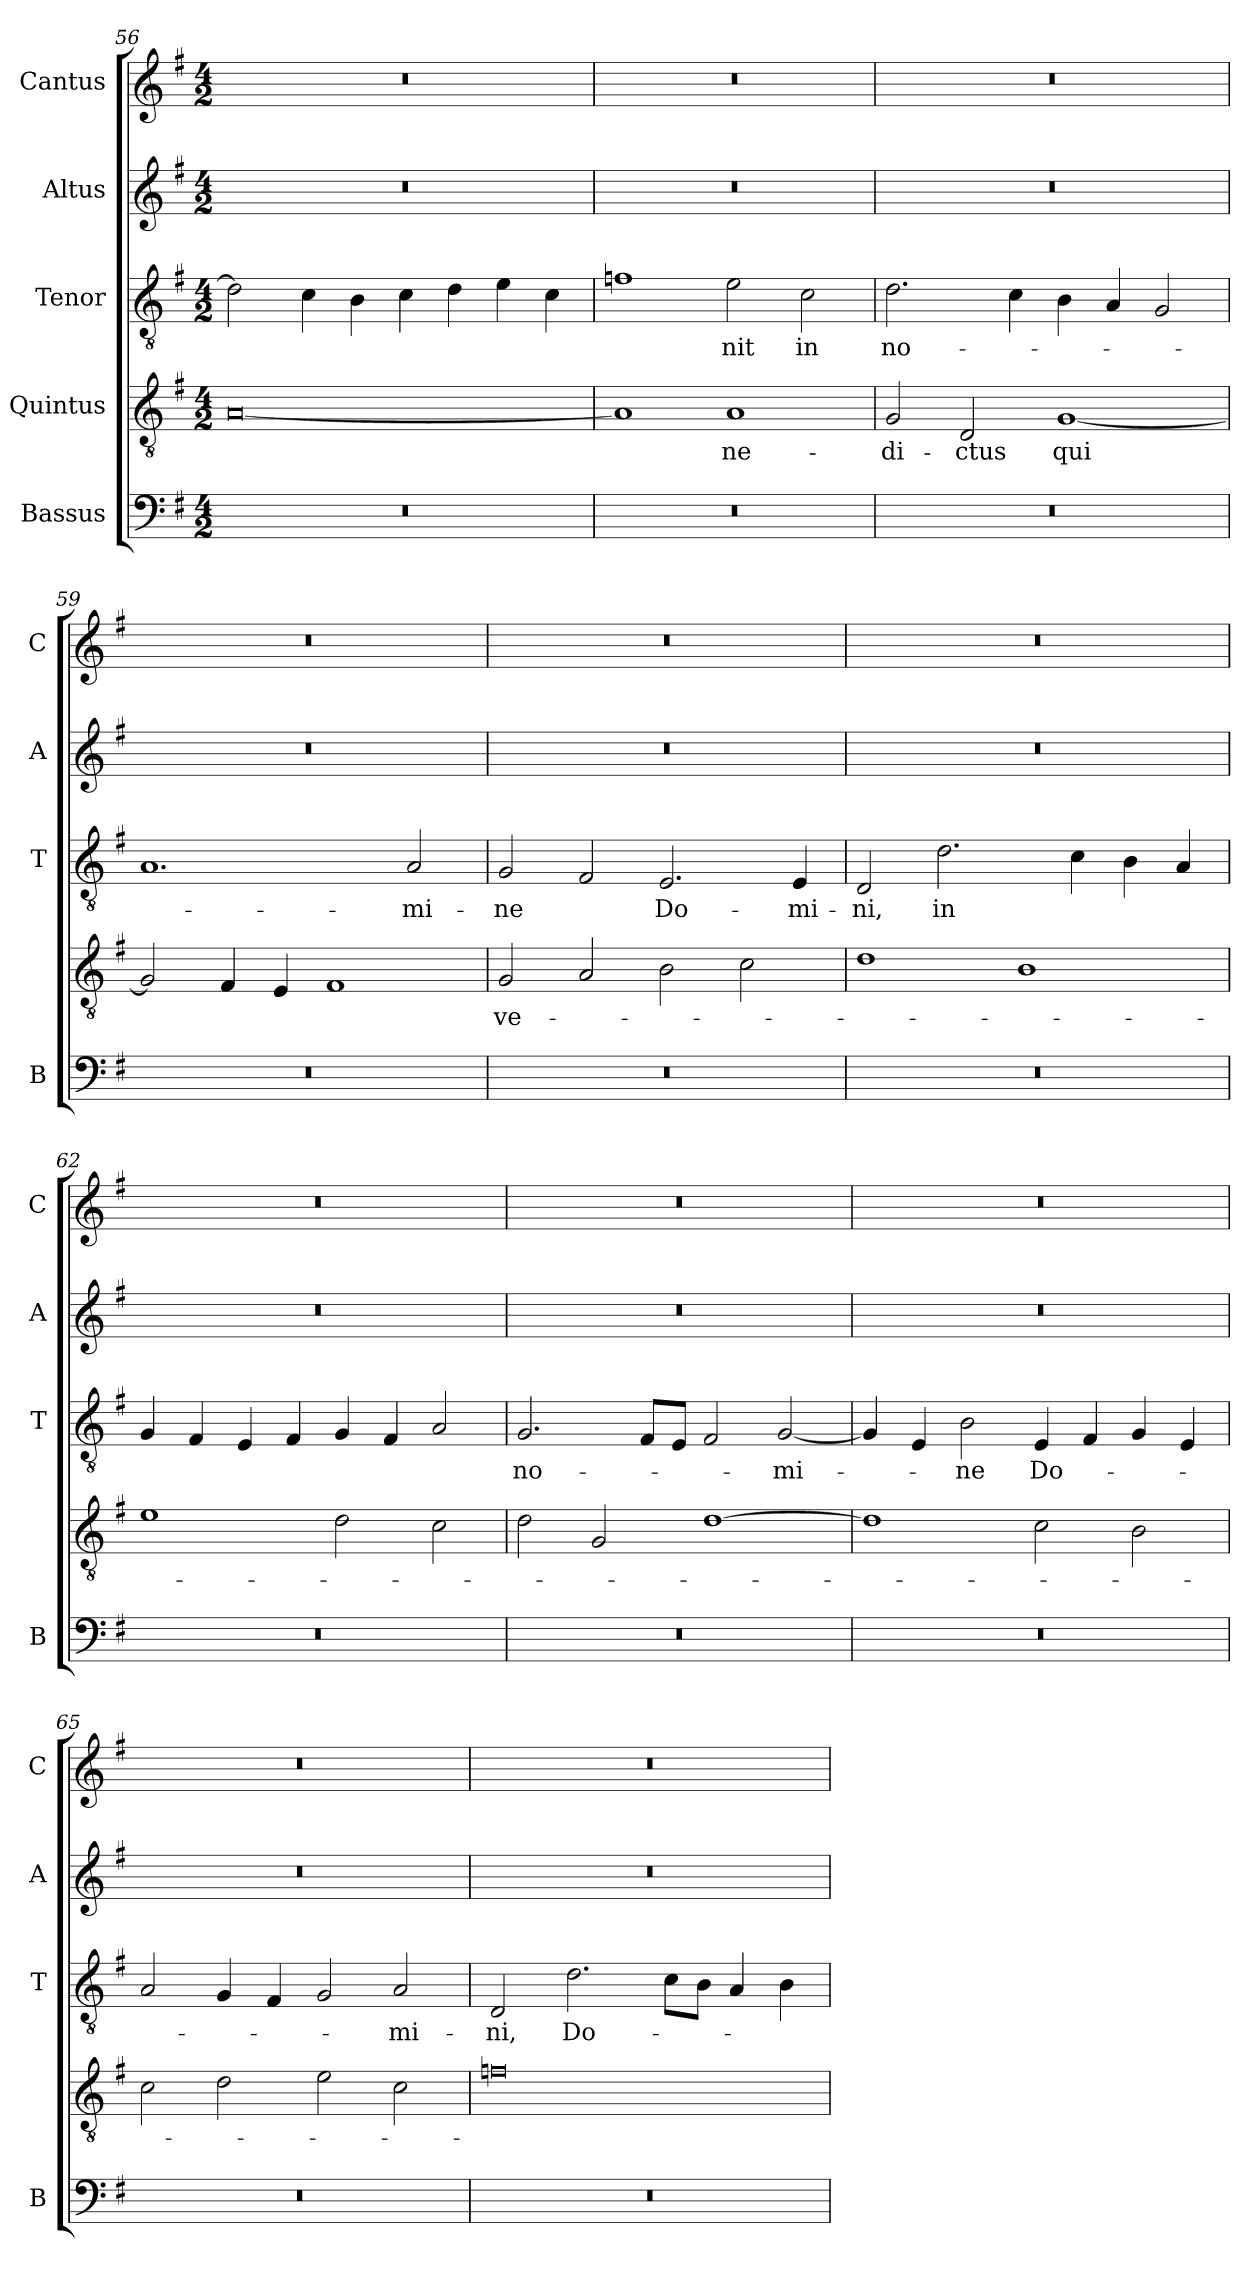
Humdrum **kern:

**kern	**kern	**text	**kern	**text	**kern	**kern
*part5	*part4	*part4	*part3	*part3	*part2	*part1
*staff5	*staff4	*staff4	*staff3	*staff3	*staff2	*staff1
*I"Bassus	*I"Quintus	*	*I"Tenor	*	*I"Altus	*I"Cantus
*I'B	*	*	*I'T	*	*I'A	*I'C
*clefF4	*clefGv2	*	*clefGv2	*	*clefG2	*clefG2
*k[f#]	*k[f#]	*	*k[f#]	*	*k[f#]	*k[f#]
*G:	*G:	*	*G:	*	*G:	*G:
*M4/2	*M4/2	*	*M4/2	*	*M4/2	*M4/2
=56	=56	=56	=56	=56	=56	=56
0r	[0A	.	2d\]	.	0r	0r
.	.	.	4c\	.	.	.
.	.	.	4B\	.	.	.
.	.	.	4c\	.	.	.
.	.	.	4d\	.	.	.
.	.	.	4e\	.	.	.
.	.	.	4c\	.	.	.
!!LO:LB:g=z
=57	=57	=57	=57	=57	=57	=57
0r	1A]	.	1fn	.	0r	0r
!	!	!LO:LY:b	!	!LO:LY:b	!	!
.	1A	-ne-	2e\	-nit	.	.
!	!	!	!	!LO:LY:b	!	!
.	.	.	2c\	in	.	.
=58	=58	=58	=58	=58	=58	=58
!	!	!LO:LY:b	!	!LO:LY:b	!	!
0r	2G/	-di-	2.d\	no-	0r	0r
!	!	!LO:LY:b	!	!	!	!
.	2D/	-ctus	.	.	.	.
.	.	.	4c\	.	.	.
!	!	!LO:LY:b	!	!	!	!
.	[1G	qui	4B\	.	.	.
.	.	.	4A/	.	.	.
.	.	.	2G/	.	.	.
=59	=59	=59	=59	=59	=59	=59
0r	2G/]	.	1.A	.	0r	0r
.	4F#/	.	.	.	.	.
.	4E/	.	.	.	.	.
.	1F#	.	.	.	.	.
!	!	!	!	!LO:LY:b	!	!
.	.	.	2A/	-mi-	.	.
=60	=60	=60	=60	=60	=60	=60
!	!	!LO:LY:b	!	!LO:LY:b	!	!
0r	2G/	ve-	2G/	-ne	0r	0r
.	2A/	.	2F#/	.	.	.
!	!	!	!	!LO:LY:b	!	!
.	2B\	.	2.E/	Do-	.	.
.	2c\	.	.	.	.	.
!	!	!	!	!LO:LY:b	!	!
.	.	.	4E/	-mi-	.	.
=61	=61	=61	=61	=61	=61	=61
!	!	!	!	!LO:LY:b	!	!
0r	1d	.	2D/	-ni,	0r	0r
!	!	!	!	!LO:LY:b	!	!
.	.	.	2.d\	in	.	.
.	1B	.	.	.	.	.
.	.	.	4c\	.	.	.
.	.	.	4B\	.	.	.
.	.	.	4A/	.	.	.
!!LO:LB:g=z
=62	=62	=62	=62	=62	=62	=62
0r	1e	.	4G/	.	0r	0r
.	.	.	4F#/	.	.	.
.	.	.	4E/	.	.	.
.	.	.	4F#/	.	.	.
.	2d\	.	4G/	.	.	.
.	.	.	4F#/	.	.	.
.	2c\	.	2A/	.	.	.
=63	=63	=63	=63	=63	=63	=63
!	!	!	!	!LO:LY:b	!	!
0r	2d\	.	2.G/	no-	0r	0r
.	2G/	.	.	.	.	.
.	.	.	8F#/L	.	.	.
.	.	.	8E/J	.	.	.
.	[1d	.	2F#/	.	.	.
!	!	!	!	!LO:LY:b	!	!
.	.	.	[2G/	-mi-	.	.
=64	=64	=64	=64	=64	=64	=64
0r	1d]	.	4G/]	.	0r	0r
.	.	.	4E/	.	.	.
!	!	!	!	!LO:LY:b	!	!
.	.	.	2B\	-ne	.	.
!	!	!	!	!LO:LY:b	!	!
.	2c\	.	4E/	Do-	.	.
.	.	.	4F#/	.	.	.
.	2B\	.	4G/	.	.	.
.	.	.	4E/	.	.	.
=65	=65	=65	=65	=65	=65	=65
0r	2c\	.	2A/	.	0r	0r
.	2d\	.	4G/	.	.	.
.	.	.	4F#/	.	.	.
.	2e\	.	2G/	.	.	.
!	!	!	!	!LO:LY:b	!	!
.	2c\	.	2A/	-mi-	.	.
!!LO:LB:g=z
=66	=66	=66	=66	=66	=66	=66
!	!	!	!	!LO:LY:b	!	!
0r	0fn	.	2D/	-ni,	0r	0r
!	!	!	!	!LO:LY:b	!	!
.	.	.	2.d\	Do-	.	.
.	.	.	8c\L	.	.	.
.	.	.	8B\J	.	.	.
.	.	.	4A/	.	.	.
.	.	.	4B\	.	.	.
=	=	=	=	=	=	=
*-	*-	*-	*-	*-	*-	*-
